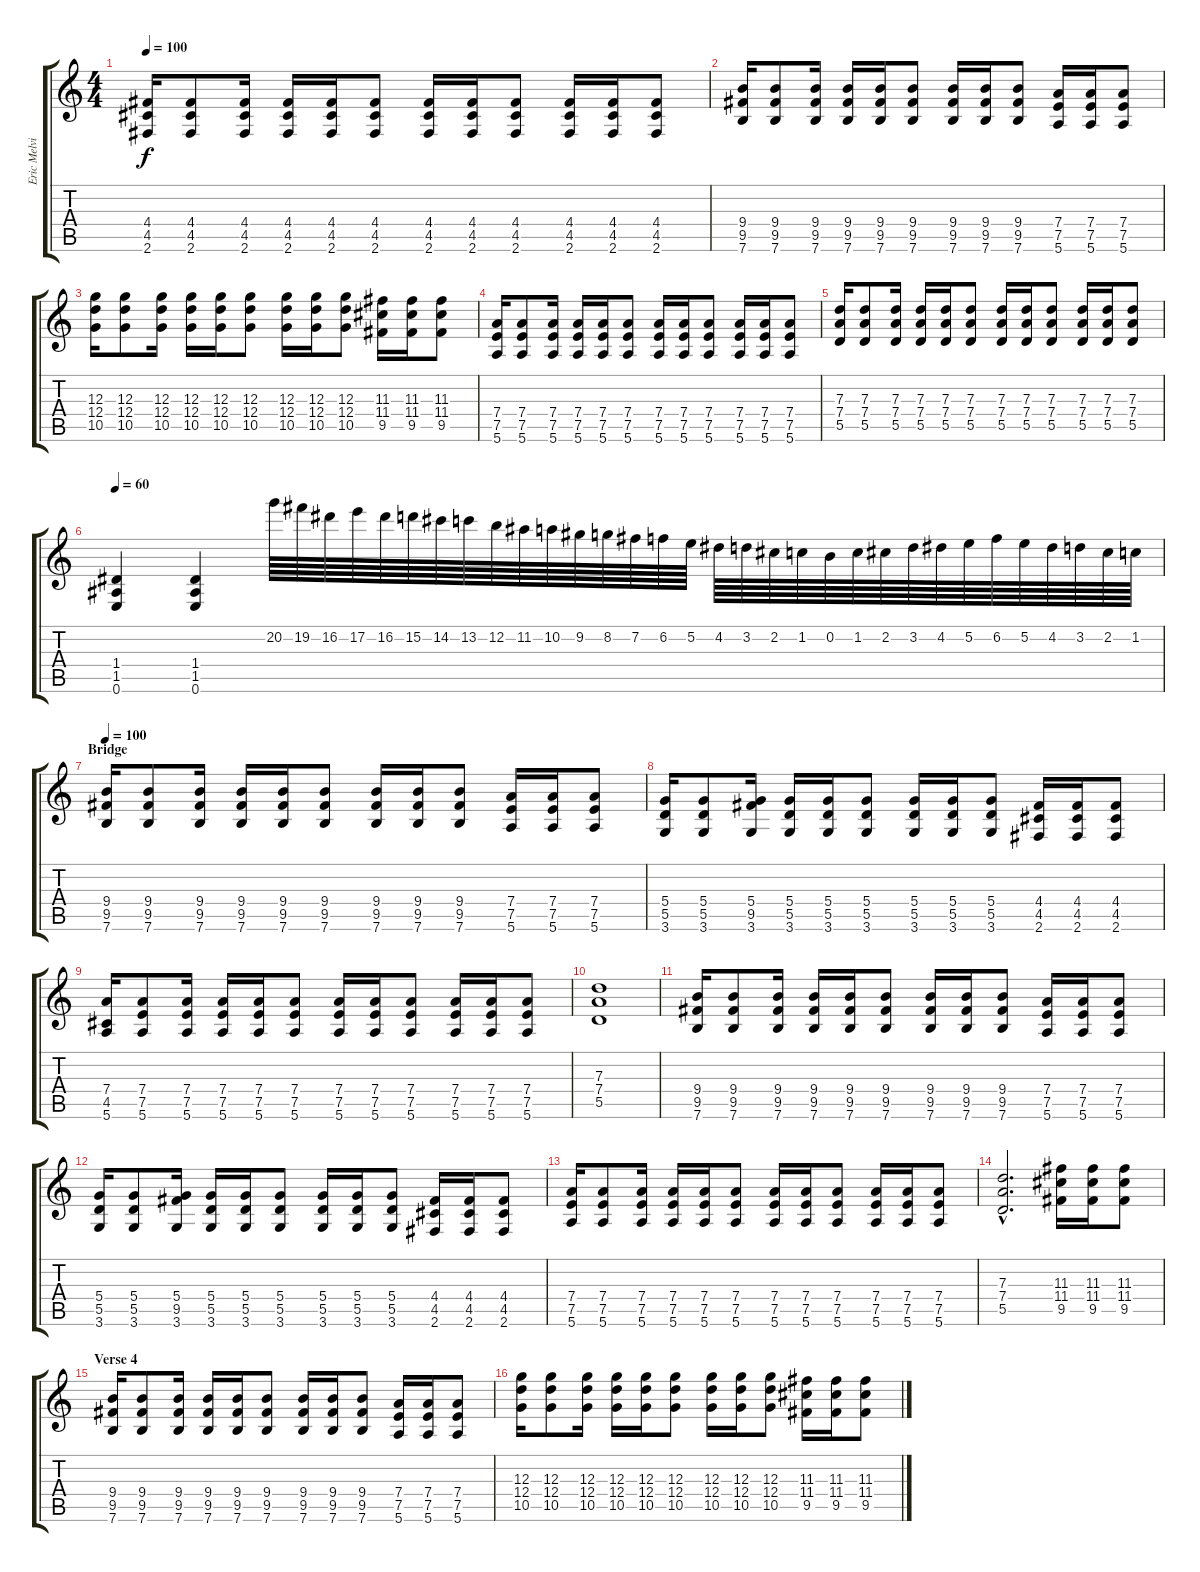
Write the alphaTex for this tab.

\track ("Eric Melvin" "Eric Melvi") {instrument overdrivenguitar}
\staff {score tabs}
\tuning (E4 B3 G3 D3 A2 E2) {hide}
\ts (4 4)
\tempo 100
\clef g2
\ks c
(4.4 4.5 2.6).16{dy f} (4.4 4.5 2.6).8 (4.4 4.5 2.6).16 (4.4 4.5 2.6).16 (4.4 4.5 2.6).16 (4.4 4.5 2.6).8 (4.4 4.5 2.6).16 (4.4 4.5 2.6).16 (4.4 4.5 2.6).8 (4.4 4.5 2.6).16 (4.4 4.5 2.6).16 (4.4 4.5 2.6).8 |
(9.4 9.5 7.6).16 (9.4 9.5 7.6).8 (9.4 9.5 7.6).16 (9.4 9.5 7.6).16 (9.4 9.5 7.6).16 (9.4 9.5 7.6).8 (9.4 9.5 7.6).16 (9.4 9.5 7.6).16 (9.4 9.5 7.6).8 (7.4 7.5 5.6).16 (7.4 7.5 5.6).16 (7.4 7.5 5.6).8 |
(12.3 12.4 10.5).16 (12.3 12.4 10.5).8 (12.3 12.4 10.5).16 (12.3 12.4 10.5).16 (12.3 12.4 10.5).16 (12.3 12.4 10.5).8 (12.3 12.4 10.5).16 (12.3 12.4 10.5).16 (12.3 12.4 10.5).8 (11.3 11.4 9.5).16 (11.3 11.4 9.5).16 (11.3 11.4 9.5).8 |
(7.4 7.5 5.6).16 (7.4 7.5 5.6).8 (7.4 7.5 5.6).16 (7.4 7.5 5.6).16 (7.4 7.5 5.6).16 (7.4 7.5 5.6).8 (7.4 7.5 5.6).16 (7.4 7.5 5.6).16 (7.4 7.5 5.6).8 (7.4 7.5 5.6).16 (7.4 7.5 5.6).16 (7.4 7.5 5.6).8 |
(7.3 7.4 5.5).16 (7.3 7.4 5.5).8 (7.3 7.4 5.5).16 (7.3 7.4 5.5).16 (7.3 7.4 5.5).16 (7.3 7.4 5.5).8 (7.3 7.4 5.5).16 (7.3 7.4 5.5).16 (7.3 7.4 5.5).8 (7.3 7.4 5.5).16 (7.3 7.4 5.5).16 (7.3 7.4 5.5).8 |
\tempo 60
(1.4 1.5 0.6).4 (1.4 1.5 0.6).4 20.2.64 19.2.64 16.2.64 17.2.64 16.2.64 15.2.64 14.2.64 13.2.64 12.2.64 11.2.64 10.2.64 9.2.64 8.2.64 7.2.64 6.2.64 5.2.64 4.2.64 3.2.64 2.2.64 1.2.64 0.2.64 1.2.64 2.2.64 3.2.64 4.2.64 5.2.64 6.2.64 5.2.64 4.2.64 3.2.64 2.2.64 1.2.64 |
\section ("" "Bridge")
\tempo 100
(9.4 9.5 7.6).16{volume 10 instrument electricguitarmuted} (9.4 9.5 7.6).8 (9.4 9.5 7.6).16 (9.4 9.5 7.6).16 (9.4 9.5 7.6).16 (9.4 9.5 7.6).8 (9.4 9.5 7.6).16 (9.4 9.5 7.6).16 (9.4 9.5 7.6).8 (7.4 7.5 5.6).16 (7.4 7.5 5.6).16 (7.4 7.5 5.6).8 |
(5.4 5.5 3.6).16 (5.4 5.5 3.6).8 (5.4 9.5 3.6).16 (5.4 5.5 3.6).16 (5.4 5.5 3.6).16 (5.4 5.5 3.6).8 (5.4 5.5 3.6).16 (5.4 5.5 3.6).16 (5.4 5.5 3.6).8 (4.4 4.5 2.6).16 (4.4 4.5 2.6).16 (4.4 4.5 2.6).8 |
(7.4 4.5 5.6).16 (7.4 7.5 5.6).8 (7.4 7.5 5.6).16 (7.4 7.5 5.6).16 (7.4 7.5 5.6).16 (7.4 7.5 5.6).8 (7.4 7.5 5.6).16 (7.4 7.5 5.6).16 (7.4 7.5 5.6).8 (7.4 7.5 5.6).16 (7.4 7.5 5.6).16 (7.4 7.5 5.6).8 |
(7.3 7.4 5.5).1{volume 16 instrument overdrivenguitar} |
(9.4 9.5 7.6).16{volume 10 instrument electricguitarmuted} (9.4 9.5 7.6).8 (9.4 9.5 7.6).16 (9.4 9.5 7.6).16 (9.4 9.5 7.6).16 (9.4 9.5 7.6).8 (9.4 9.5 7.6).16 (9.4 9.5 7.6).16 (9.4 9.5 7.6).8 (7.4 7.5 5.6).16 (7.4 7.5 5.6).16 (7.4 7.5 5.6).8 |
(5.4 5.5 3.6).16 (5.4 5.5 3.6).8 (5.4 9.5 3.6).16 (5.4 5.5 3.6).16 (5.4 5.5 3.6).16 (5.4 5.5 3.6).8 (5.4 5.5 3.6).16 (5.4 5.5 3.6).16 (5.4 5.5 3.6).8 (4.4 4.5 2.6).16 (4.4 4.5 2.6).16 (4.4 4.5 2.6).8 |
(7.4 7.5 5.6).16 (7.4 7.5 5.6).8 (7.4 7.5 5.6).16 (7.4 7.5 5.6).16 (7.4 7.5 5.6).16 (7.4 7.5 5.6).8 (7.4 7.5 5.6).16 (7.4 7.5 5.6).16 (7.4 7.5 5.6).8 (7.4 7.5 5.6).16 (7.4 7.5 5.6).16 (7.4 7.5 5.6).8 |
(7.3{hac} 7.4{hac} 5.5{hac}).2{d volume 16 instrument overdrivenguitar} (11.3 11.4 9.5).16 (11.3 11.4 9.5).16 (11.3 11.4 9.5).8 |
\section ("" "Verse 4")
(9.4 9.5 7.6).16 (9.4 9.5 7.6).8 (9.4 9.5 7.6).16 (9.4 9.5 7.6).16 (9.4 9.5 7.6).16 (9.4 9.5 7.6).8 (9.4 9.5 7.6).16 (9.4 9.5 7.6).16 (9.4 9.5 7.6).8 (7.4 7.5 5.6).16 (7.4 7.5 5.6).16 (7.4 7.5 5.6).8 |
(12.3 12.4 10.5).16 (12.3 12.4 10.5).8 (12.3 12.4 10.5).16 (12.3 12.4 10.5).16 (12.3 12.4 10.5).16 (12.3 12.4 10.5).8 (12.3 12.4 10.5).16 (12.3 12.4 10.5).16 (12.3 12.4 10.5).8 (11.3 11.4 9.5).16 (11.3 11.4 9.5).16 (11.3 11.4 9.5).8
